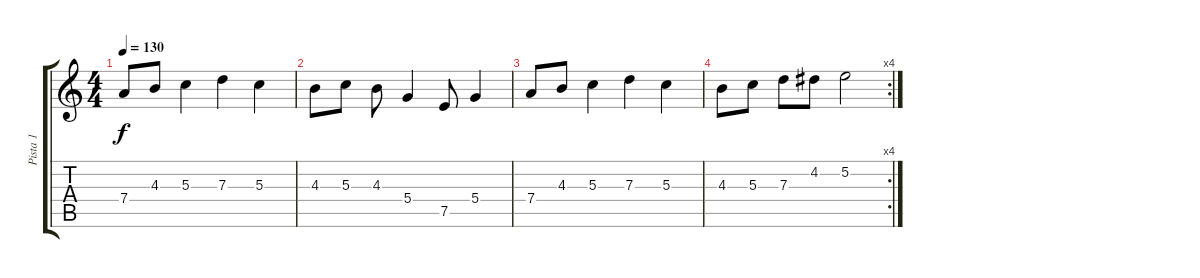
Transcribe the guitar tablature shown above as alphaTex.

\track ("Pista 1" "Pista 1") {instrument acousticguitarsteel}
\staff {score tabs}
\tuning (E4 B3 G3 D3 A2 E2) {hide}
\ts (4 4)
\tempo 130
\clef g2
\ks c
7.4.8{dy f} 4.3.8 5.3.4 7.3.4 5.3.4 |
4.3.8 5.3.8 4.3.8 5.4.4 7.5.8 5.4.4 |
7.4.8 4.3.8 5.3.4 7.3.4 5.3.4 |
\rc 4
4.3.8 5.3.8 7.3.8 4.2.8 5.2.2
